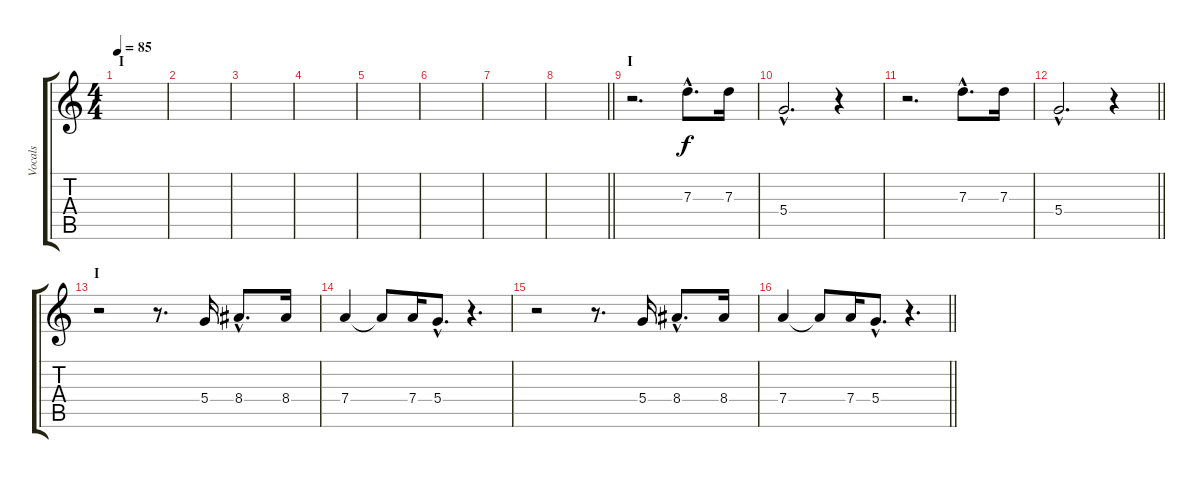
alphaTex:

\track ("Vocals" "Vocals") {instrument acousticguitarsteel}
\staff {score tabs}
\tuning (E4 B3 G3 D3 A2 E2) {hide}
\ts (4 4)
\section ("" "I")
\tempo 85
\clef g2
\ks c
|
|
|
|
|
|
|
\barLineRight lightlight
|
\section ("" "I")
r.2{d} 7.3{hac}.8{d} 7.3.16 |
5.4{hac}.2{d} r.4 |
r.2{d} 7.3{hac}.8{d} 7.3.16 |
\barLineRight lightlight
5.4{hac}.2{d} r.4 |
\section ("" "I")
r.2 r.8{d} 5.4.16 8.4{hac}.8{d} 8.4.16 |
7.4.4 7.4{t}.8 7.4.16 5.4{hac}.8{d} r.4{d} |
r.2 r.8{d} 5.4.16 8.4{hac}.8{d} 8.4.16 |
\barLineRight lightlight
7.4.4 7.4{t}.8 7.4.16 5.4{hac}.8{d} r.4{d}
